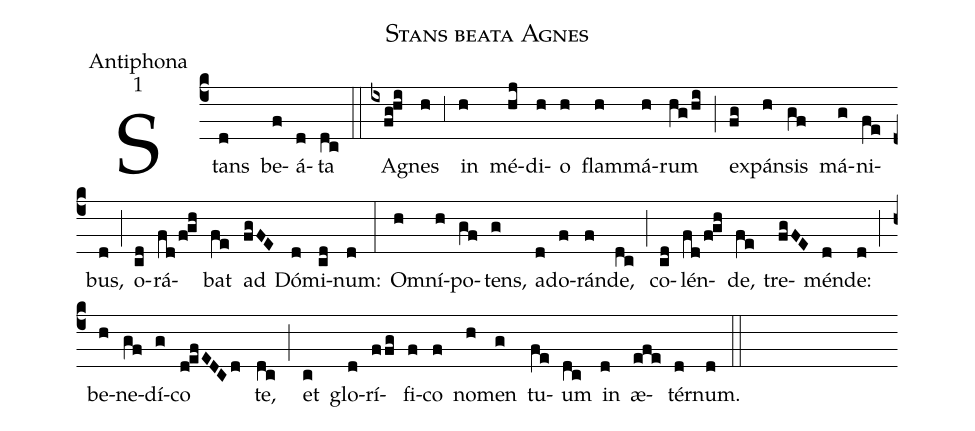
name:Stans beata Agnes;
office-part:Antiphona;
mode:1;
%%
(c4) Stans(d) be(f)á(d)ta(dc) (::) A(ixfg!hi)gnes(h) (;3) in(h) mé(hj)di(h)o(h) flam(h)má(h)rum(hg/hi) (;) ex(fg)pán(h)sis(gf) má(g)ni(fe)bus,(d) (;) o(cd)rá(fd/f!gh)bat(fe) ad(fgFE) Dó(d)mi(cd)num:(d) (:) O(h)mní(h)po(gf)tens,(g) a(d)do(f)rán(f)de,(dc) (;) co(cd)lén(fd/f!gh)de,(fe) tre(fgFE)mén(d)de:(d) (;) be(h)ne(gf)dí(g)co(d!efEDCd) te,(dc) (;) et(c) glo(d)rí(ffg)fi(f)co(f) no(h)men(g) tu(fe)um(dc) in(d) æ(efe)tér(d)num.(d) (::)
